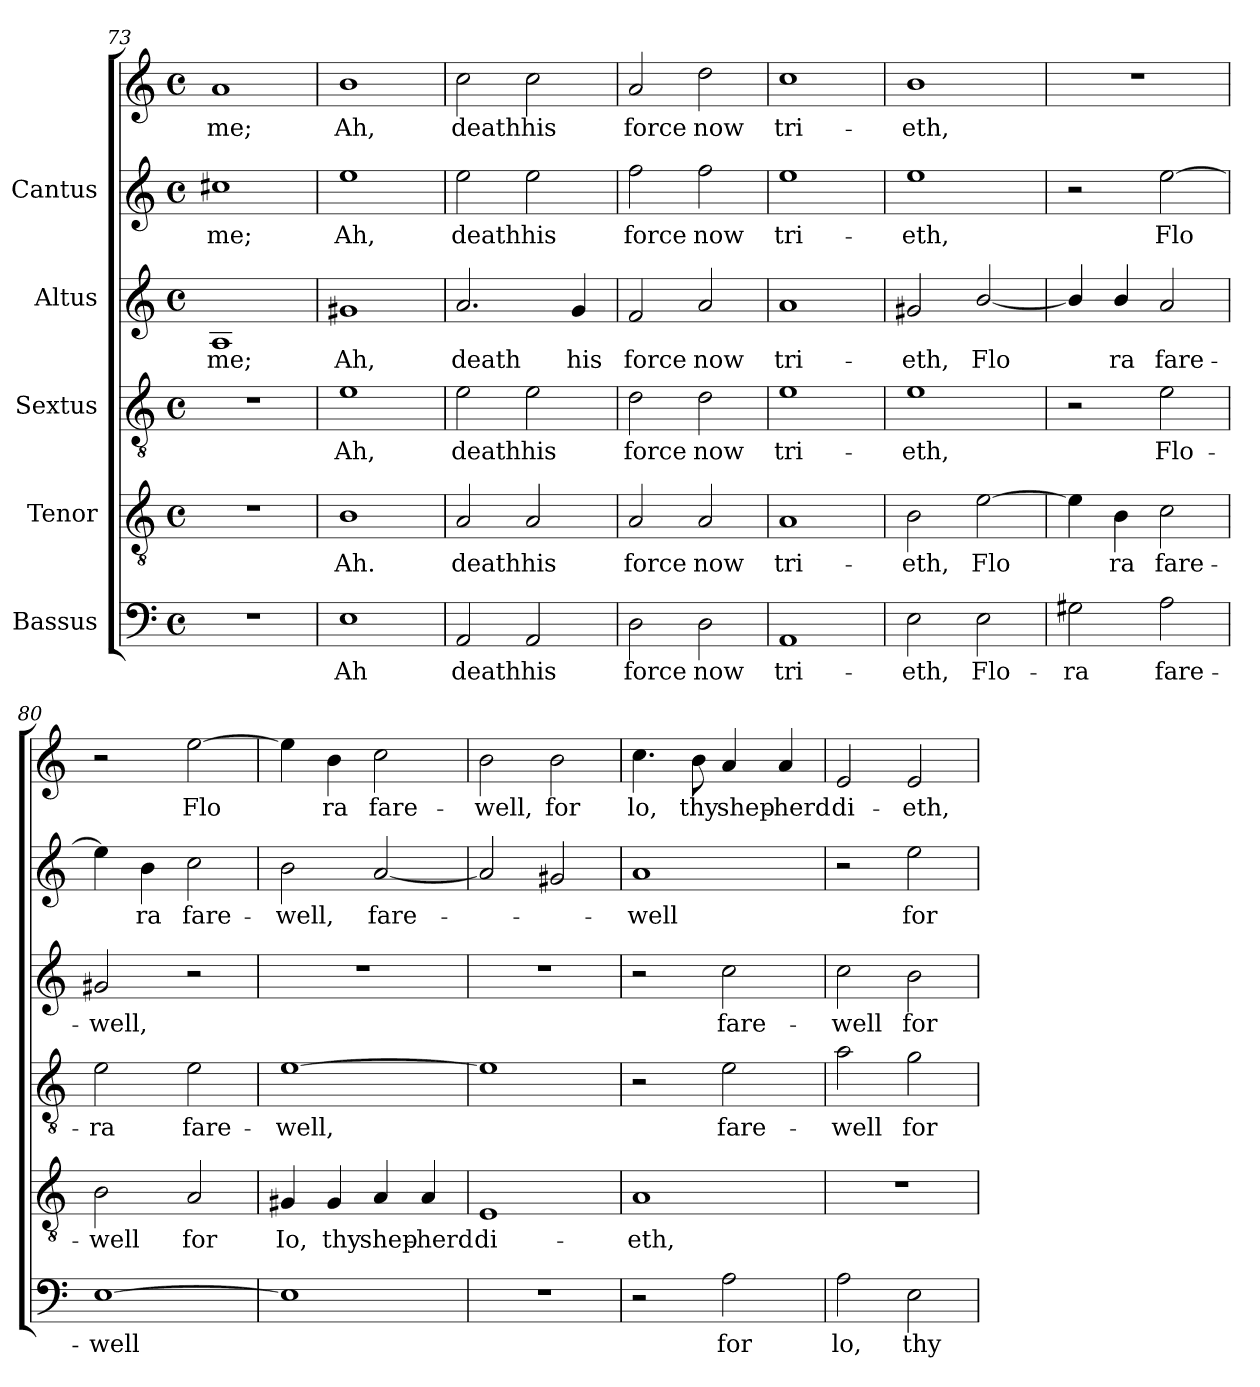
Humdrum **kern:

**kern	**text	**kern	**text	**kern	**text	**kern	**text	**kern	**text	**kern	**text
*part5	*part5	*part4	*part4	*part3	*part3	*part2	*part2	*part1	*part1	*part1	*part1
*staff6	*staff6	*staff5	*staff5	*staff4	*staff4	*staff3	*staff3	*staff2	*staff2	*staff1	*staff1
*I"Bassus	*	*I"Tenor	*	*I"Sextus	*	*I"Altus	*	*I"Cantus	*	*	*
*clefF4	*	*clefGv2	*	*clefGv2	*	*clefG2	*	*clefG2	*	*clefG2	*
*M4/4	*	*M4/4	*	*M4/4	*	*M4/4	*	*M4/4	*	*M4/4	*
*met(c)	*	*met(c)	*	*met(c)	*	*met(c)	*	*met(c)	*	*met(c)	*
=73	=73	=73	=73	=73	=73	=73	=73	=73	=73	=73	=73
!	!	!	!	!	!	!	!LO:LY:b:cj	!	!LO:LY:b:cj	!	!LO:LY:b:cj
1r	.	1r	.	1r	.	1A	me;	1cc#X	me;	1a	me;
=74	=74	=74	=74	=74	=74	=74	=74	=74	=74	=74	=74
!	!LO:LY:b:cj	!	!LO:LY:b:cj	!	!LO:LY:b:cj	!	!LO:LY:b:cj	!	!LO:LY:b:cj	!	!LO:LY:b:cj
1E	Ah	1B	Ah.	1e	Ah,	1g#X	Ah,	1ee	Ah,	1b	Ah,
!!LO:PB:g=z
=75	=75	=75	=75	=75	=75	=75	=75	=75	=75	=75	=75
!	!LO:LY:b:cj	!	!LO:LY:b:cj	!	!LO:LY:b:cj	!	!LO:LY:b:cj	!	!LO:LY:b:cj	!	!LO:LY:b:cj
2AA/	death	2A/	death	2e\	death	2.a/	death	2ee\	death	2cc\	death
!	!LO:LY:b:cj	!	!LO:LY:b:cj	!	!LO:LY:b:cj	!	!	!	!LO:LY:b:cj	!	!LO:LY:b:cj
2AA/	his	2A/	his	2e\	his	.	.	2ee\	his	2cc\	his
!	!	!	!	!	!	!	!LO:LY:b:cj	!	!	!	!
.	.	.	.	.	.	4g/	his	.	.	.	.
=76	=76	=76	=76	=76	=76	=76	=76	=76	=76	=76	=76
!	!LO:LY:b:cj	!	!LO:LY:b:cj	!	!LO:LY:b:cj	!	!LO:LY:b:cj	!	!LO:LY:b:cj	!	!LO:LY:b:cj
2D\	force	2A/	force	2d\	force	2f/	force	2ff\	force	2a/	force
!	!LO:LY:b:cj	!	!LO:LY:b:cj	!	!LO:LY:b:cj	!	!LO:LY:b:cj	!	!LO:LY:b:cj	!	!LO:LY:b:cj
2D\	now	2A/	now	2d\	now	2a/	now	2ff\	now	2dd\	now
=77	=77	=77	=77	=77	=77	=77	=77	=77	=77	=77	=77
!	!LO:LY:b:cj	!	!LO:LY:b:cj	!	!LO:LY:b:cj	!	!LO:LY:b:cj	!	!LO:LY:b:cj	!	!LO:LY:b:cj
1AA	tri-	1A	tri-	1e	tri-	1a	tri-	1ee	-tri-	1cc	tri-
=78	=78	=78	=78	=78	=78	=78	=78	=78	=78	=78	=78
!	!LO:LY:b:cj	!	!LO:LY:b:cj	!	!LO:LY:b:cj	!	!LO:LY:b:cj	!	!LO:LY:b:cj	!	!LO:LY:b:cj
2E\	-eth,	2B\	-eth,	1e	-eth,	2g#X/	-eth,	1ee	eth,	1b	-eth,
!	!LO:LY:b:cj	!	!LO:LY:b:cj	!	!	!	!LO:LY:b:cj	!	!	!	!
2E\	Flo-	[>2e\	Flo-	.	.	[<2b/	Flo-	.	.	.	.
=79	=79	=79	=79	=79	=79	=79	=79	=79	=79	=79	=79
!	!LO:LY:b:cj	!	!LO:LY:b:cj	!	!	!	!LO:LY:b:cj	!	!	!	!
2G#X\	-ra	4e\]	-	2r	.	4b/]	-	2r	.	1r	.
!	!	!	!LO:LY:b:cj	!	!	!	!LO:LY:b:cj	!	!	!	!
.	.	4B\	ra	.	.	4b/	ra	.	.	.	.
!	!LO:LY:b:cj	!	!LO:LY:b:cj	!	!LO:LY:b:cj	!	!LO:LY:b:cj	!	!LO:LY:b:cj	!	!
2A\	fare-	2c\	fare-	2e\	Flo-	2a/	fare-	[>2ee\	Flo-	.	.
=80	=80	=80	=80	=80	=80	=80	=80	=80	=80	=80	=80
!	!LO:LY:b:cj	!	!LO:LY:b:cj	!	!LO:LY:b:cj	!	!LO:LY:b:cj	!	!LO:LY:b:cj	!	!
[>1E	-well	2B\	-well	2e\	-ra	2g#X/	-well,	4ee\]	-	2r	.
!	!	!	!	!	!	!	!	!	!LO:LY:b:cj	!	!
.	.	.	.	.	.	.	.	4b\	ra	.	.
!	!	!	!LO:LY:b:cj	!	!LO:LY:b:cj	!	!	!	!LO:LY:b:cj	!	!LO:LY:b:cj
.	.	2A/	for	2e\	fare-	2r	.	2cc\	fare-	[>2ee\	-Flo-
=81	=81	=81	=81	=81	=81	=81	=81	=81	=81	=81	=81
!	!	!	!LO:LY:b:cj	!	!LO:LY:b:cj	!	!	!	!LO:LY:b:cj	!	!LO:LY:b:cj
1E]	.	4G#X/	Io,	[>1e	-well,	1r	.	2b\	-well,	4ee\]	-
!	!	!	!LO:LY:b:cj	!	!	!	!	!	!	!	!LO:LY:b:cj
.	.	4G#/	thy	.	.	.	.	.	.	4b\	ra
!	!	!	!LO:LY:b:cj	!	!	!	!	!	!LO:LY:b:cj	!	!LO:LY:b:cj
.	.	4A/	shep-	.	.	.	.	[<2a/	fare-	2cc\	fare-
!	!	!	!LO:LY:b:cj	!	!	!	!	!	!	!	!
.	.	4A/	-herd	.	.	.	.	.	.	.	.
!!LO:LB:g=z
=82	=82	=82	=82	=82	=82	=82	=82	=82	=82	=82	=82
!	!	!	!LO:LY:b:cj	!	!	!	!	!	!	!	!LO:LY:b:cj
1r	.	1E	di-	1e]	.	1r	.	2a/]	.	2b\	-well,
!	!	!	!	!	!	!	!	!	!	!	!LO:LY:b:cj
.	.	.	.	.	.	.	.	2g#X/	.	2b\	for
=83	=83	=83	=83	=83	=83	=83	=83	=83	=83	=83	=83
!	!	!	!LO:LY:b:cj	!	!	!	!	!	!LO:LY:b:cj	!	!LO:LY:b:cj
2r	.	1A	-eth,	2r	.	2r	.	1a	well	4.cc\	lo,
!	!	!	!	!	!	!	!	!	!	!	!LO:LY:b:cj
.	.	.	.	.	.	.	.	.	.	8b\	thy
!	!LO:LY:b:cj	!	!	!	!LO:LY:b:cj	!	!LO:LY:b:cj	!	!	!	!LO:LY:b:cj
2A\	for	.	.	2e\	fare-	2cc\	fare-	.	.	4a/	shep-
!	!	!	!	!	!	!	!	!	!	!	!LO:LY:b:cj
.	.	.	.	.	.	.	.	.	.	4a/	-herd
=84	=84	=84	=84	=84	=84	=84	=84	=84	=84	=84	=84
!	!LO:LY:b:cj	!	!	!	!LO:LY:b:cj	!	!LO:LY:b:cj	!	!	!	!LO:LY:b:cj
2A\	lo,	1r	.	2a\	-well	2cc\	-well	2r	.	2e/	di-
!	!LO:LY:b:cj	!	!	!	!LO:LY:b:cj	!	!LO:LY:b:cj	!	!LO:LY:b:cj	!	!LO:LY:b:cj
2E\	thy	.	.	2g\	for	2b\	for	2ee\	for	2e/	-eth,
=	=	=	=	=	=	=	=	=	=	=	=
*-	*-	*-	*-	*-	*-	*-	*-	*-	*-	*-	*-
